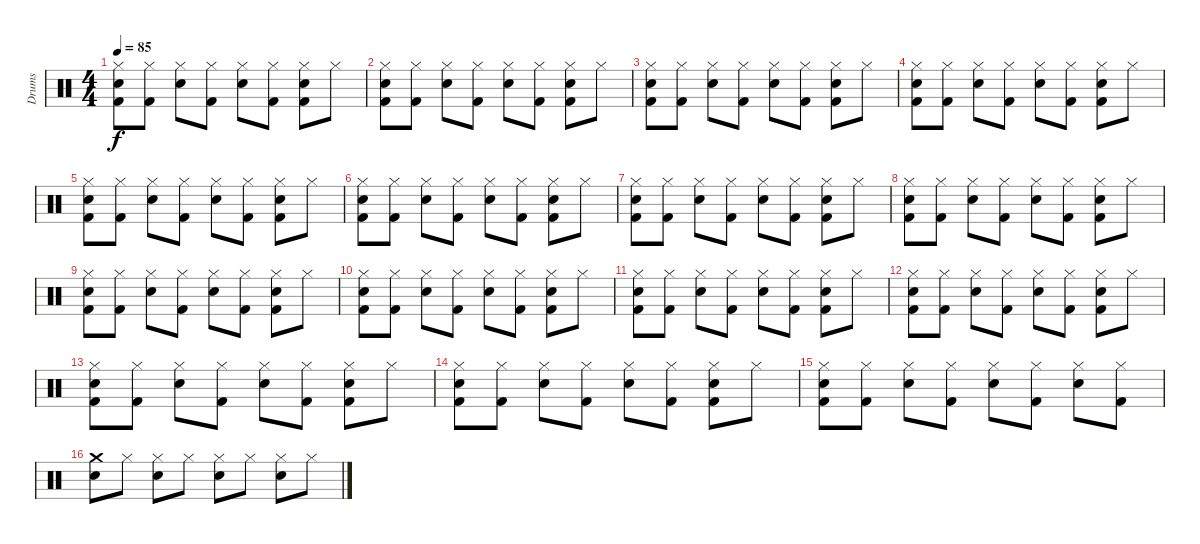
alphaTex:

\track ("Drums" "Drums") {instrument percussion}
\staff {score}
\articulation defaults
\ts (4 4)
\tempo 85
\clef neutral
\ks c
("Kick (hit) 2" "Snare (hit) 2" "Hi-Hat (closed)").8{dy f} ("Hi-Hat (closed)" "Kick (hit) 2").8 ("Snare (hit) 2" "Hi-Hat (closed)").8 ("Kick (hit) 2" "Hi-Hat (closed)").8 ("Hi-Hat (closed)" "Snare (hit) 2").8 ("Kick (hit) 2" "Hi-Hat (closed)").8 ("Kick (hit) 2" "Hi-Hat (closed)" "Snare (hit) 2").8 "Hi-Hat (closed)".8 |
("Kick (hit) 2" "Snare (hit) 2" "Hi-Hat (closed)").8 ("Hi-Hat (closed)" "Kick (hit) 2").8 ("Snare (hit) 2" "Hi-Hat (closed)").8 ("Kick (hit) 2" "Hi-Hat (closed)").8 ("Hi-Hat (closed)" "Snare (hit) 2").8 ("Kick (hit) 2" "Hi-Hat (closed)").8 ("Kick (hit) 2" "Hi-Hat (closed)" "Snare (hit) 2").8 "Hi-Hat (closed)".8 |
("Kick (hit) 2" "Snare (hit) 2" "Hi-Hat (closed)").8 ("Hi-Hat (closed)" "Kick (hit) 2").8 ("Snare (hit) 2" "Hi-Hat (closed)").8 ("Kick (hit) 2" "Hi-Hat (closed)").8 ("Hi-Hat (closed)" "Snare (hit) 2").8 ("Kick (hit) 2" "Hi-Hat (closed)").8 ("Kick (hit) 2" "Hi-Hat (closed)" "Snare (hit) 2").8 "Hi-Hat (closed)".8 |
("Kick (hit) 2" "Snare (hit) 2" "Hi-Hat (closed)").8 ("Hi-Hat (closed)" "Kick (hit) 2").8 ("Snare (hit) 2" "Hi-Hat (closed)").8 ("Kick (hit) 2" "Hi-Hat (closed)").8 ("Hi-Hat (closed)" "Snare (hit) 2").8 ("Kick (hit) 2" "Hi-Hat (closed)").8 ("Kick (hit) 2" "Hi-Hat (closed)" "Snare (hit) 2").8 "Hi-Hat (closed)".8 |
("Kick (hit) 2" "Snare (hit) 2" "Hi-Hat (closed)").8 ("Hi-Hat (closed)" "Kick (hit) 2").8 ("Snare (hit) 2" "Hi-Hat (closed)").8 ("Kick (hit) 2" "Hi-Hat (closed)").8 ("Hi-Hat (closed)" "Snare (hit) 2").8 ("Kick (hit) 2" "Hi-Hat (closed)").8 ("Kick (hit) 2" "Hi-Hat (closed)" "Snare (hit) 2").8 "Hi-Hat (closed)".8 |
("Kick (hit) 2" "Snare (hit) 2" "Hi-Hat (closed)").8 ("Hi-Hat (closed)" "Kick (hit) 2").8 ("Snare (hit) 2" "Hi-Hat (closed)").8 ("Kick (hit) 2" "Hi-Hat (closed)").8 ("Hi-Hat (closed)" "Snare (hit) 2").8 ("Kick (hit) 2" "Hi-Hat (closed)").8 ("Kick (hit) 2" "Hi-Hat (closed)" "Snare (hit) 2").8 "Hi-Hat (closed)".8 |
("Kick (hit) 2" "Snare (hit) 2" "Hi-Hat (closed)").8 ("Hi-Hat (closed)" "Kick (hit) 2").8 ("Snare (hit) 2" "Hi-Hat (closed)").8 ("Kick (hit) 2" "Hi-Hat (closed)").8 ("Hi-Hat (closed)" "Snare (hit) 2").8 ("Kick (hit) 2" "Hi-Hat (closed)").8 ("Kick (hit) 2" "Hi-Hat (closed)" "Snare (hit) 2").8 "Hi-Hat (closed)".8 |
("Kick (hit) 2" "Snare (hit) 2" "Hi-Hat (closed)").8 ("Hi-Hat (closed)" "Kick (hit) 2").8 ("Snare (hit) 2" "Hi-Hat (closed)").8 ("Kick (hit) 2" "Hi-Hat (closed)").8 ("Hi-Hat (closed)" "Snare (hit) 2").8 ("Kick (hit) 2" "Hi-Hat (closed)").8 ("Kick (hit) 2" "Hi-Hat (closed)" "Snare (hit) 2").8 "Hi-Hat (closed)".8 |
("Kick (hit) 2" "Snare (hit) 2" "Hi-Hat (closed)").8 ("Hi-Hat (closed)" "Kick (hit) 2").8 ("Snare (hit) 2" "Hi-Hat (closed)").8 ("Kick (hit) 2" "Hi-Hat (closed)").8 ("Hi-Hat (closed)" "Snare (hit) 2").8 ("Kick (hit) 2" "Hi-Hat (closed)").8 ("Kick (hit) 2" "Hi-Hat (closed)" "Snare (hit) 2").8 "Hi-Hat (closed)".8 |
("Kick (hit) 2" "Snare (hit) 2" "Hi-Hat (closed)").8 ("Hi-Hat (closed)" "Kick (hit) 2").8 ("Snare (hit) 2" "Hi-Hat (closed)").8 ("Kick (hit) 2" "Hi-Hat (closed)").8 ("Hi-Hat (closed)" "Snare (hit) 2").8 ("Kick (hit) 2" "Hi-Hat (closed)").8 ("Kick (hit) 2" "Hi-Hat (closed)" "Snare (hit) 2").8 "Hi-Hat (closed)".8 |
("Kick (hit) 2" "Snare (hit) 2" "Hi-Hat (closed)").8 ("Hi-Hat (closed)" "Kick (hit) 2").8 ("Snare (hit) 2" "Hi-Hat (closed)").8 ("Kick (hit) 2" "Hi-Hat (closed)").8 ("Hi-Hat (closed)" "Snare (hit) 2").8 ("Kick (hit) 2" "Hi-Hat (closed)").8 ("Kick (hit) 2" "Hi-Hat (closed)" "Snare (hit) 2").8 "Hi-Hat (closed)".8 |
("Kick (hit) 2" "Snare (hit) 2" "Hi-Hat (closed)").8 ("Hi-Hat (closed)" "Kick (hit) 2").8 ("Snare (hit) 2" "Hi-Hat (closed)").8 ("Kick (hit) 2" "Hi-Hat (closed)").8 ("Hi-Hat (closed)" "Snare (hit) 2").8 ("Kick (hit) 2" "Hi-Hat (closed)").8 ("Kick (hit) 2" "Hi-Hat (closed)" "Snare (hit) 2").8 "Hi-Hat (closed)".8 |
("Kick (hit) 2" "Snare (hit) 2" "Hi-Hat (closed)").8 ("Hi-Hat (closed)" "Kick (hit) 2").8 ("Snare (hit) 2" "Hi-Hat (closed)").8 ("Kick (hit) 2" "Hi-Hat (closed)").8 ("Hi-Hat (closed)" "Snare (hit) 2").8 ("Kick (hit) 2" "Hi-Hat (closed)").8 ("Kick (hit) 2" "Hi-Hat (closed)" "Snare (hit) 2").8 "Hi-Hat (closed)".8 |
("Kick (hit) 2" "Snare (hit) 2" "Hi-Hat (closed)").8 ("Hi-Hat (closed)" "Kick (hit) 2").8 ("Snare (hit) 2" "Hi-Hat (closed)").8 ("Kick (hit) 2" "Hi-Hat (closed)").8 ("Hi-Hat (closed)" "Snare (hit) 2").8 ("Kick (hit) 2" "Hi-Hat (closed)").8 ("Kick (hit) 2" "Hi-Hat (closed)" "Snare (hit) 2").8 "Hi-Hat (closed)".8 |
("Kick (hit) 2" "Snare (hit) 2" "Hi-Hat (closed)").8 ("Hi-Hat (closed)" "Kick (hit) 2").8 ("Snare (hit) 2" "Hi-Hat (closed)").8 ("Kick (hit) 2" "Hi-Hat (closed)").8 ("Hi-Hat (closed)" "Snare (hit) 2").8 ("Kick (hit) 2" "Hi-Hat (closed)").8 ("Hi-Hat (closed)" "Snare (hit) 2").8 ("Kick (hit) 2" "Hi-Hat (closed)").8 |
("Crash medium (hit)" "Snare (hit) 2").8 "Hi-Hat (closed)".8 ("Snare (hit) 2" "Hi-Hat (closed)").8 "Hi-Hat (closed)".8 ("Snare (hit) 2" "Hi-Hat (closed)").8 "Hi-Hat (closed)".8 ("Snare (hit) 2" "Hi-Hat (closed)").8 "Hi-Hat (closed)".8
